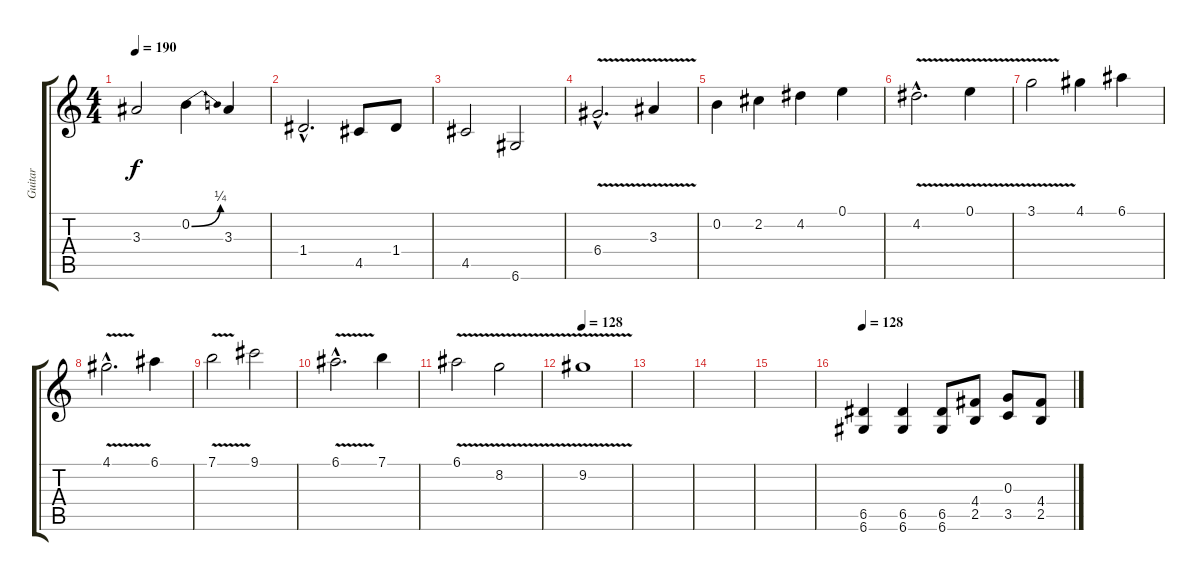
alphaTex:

\track ("Guitar " "Guitar ") {instrument distortionguitar}
\staff {score tabs}
\tuning (E4 B3 G3 D3 A2 D2) {hide}
\ts (4 4)
\tempo 190
\clef g2
\ks c
3.3.2{dy f} 0.2{be (bend 0 0 60 1)}.4 3.3.4 |
1.4{hac}.2{d} 4.5.8 1.4.8 |
4.5.2 6.6.2 |
6.4{v hac}.2{d} 3.3{v}.4 |
0.2.4 2.2.4 4.2.4 0.1.4 |
4.2{v hac}.2{d} 0.1{v}.4 |
3.1{v}.2 4.1.4 6.1.4 |
4.1{v hac}.2{d} 6.1.4 |
7.1{v}.2 9.1.2 |
6.1{v hac}.2{d} 7.1.4 |
6.1{v}.2 8.2{v}.2 |
\tempo 125
\tempo 128
9.2{v}.1{volume 9} |
|
|
|
\tempo 128
(6.5 6.6).4 (6.5 6.6).4 (6.5 6.6).8 (4.4 2.5).8 (0.3 3.5).8 (4.4 2.5).8
